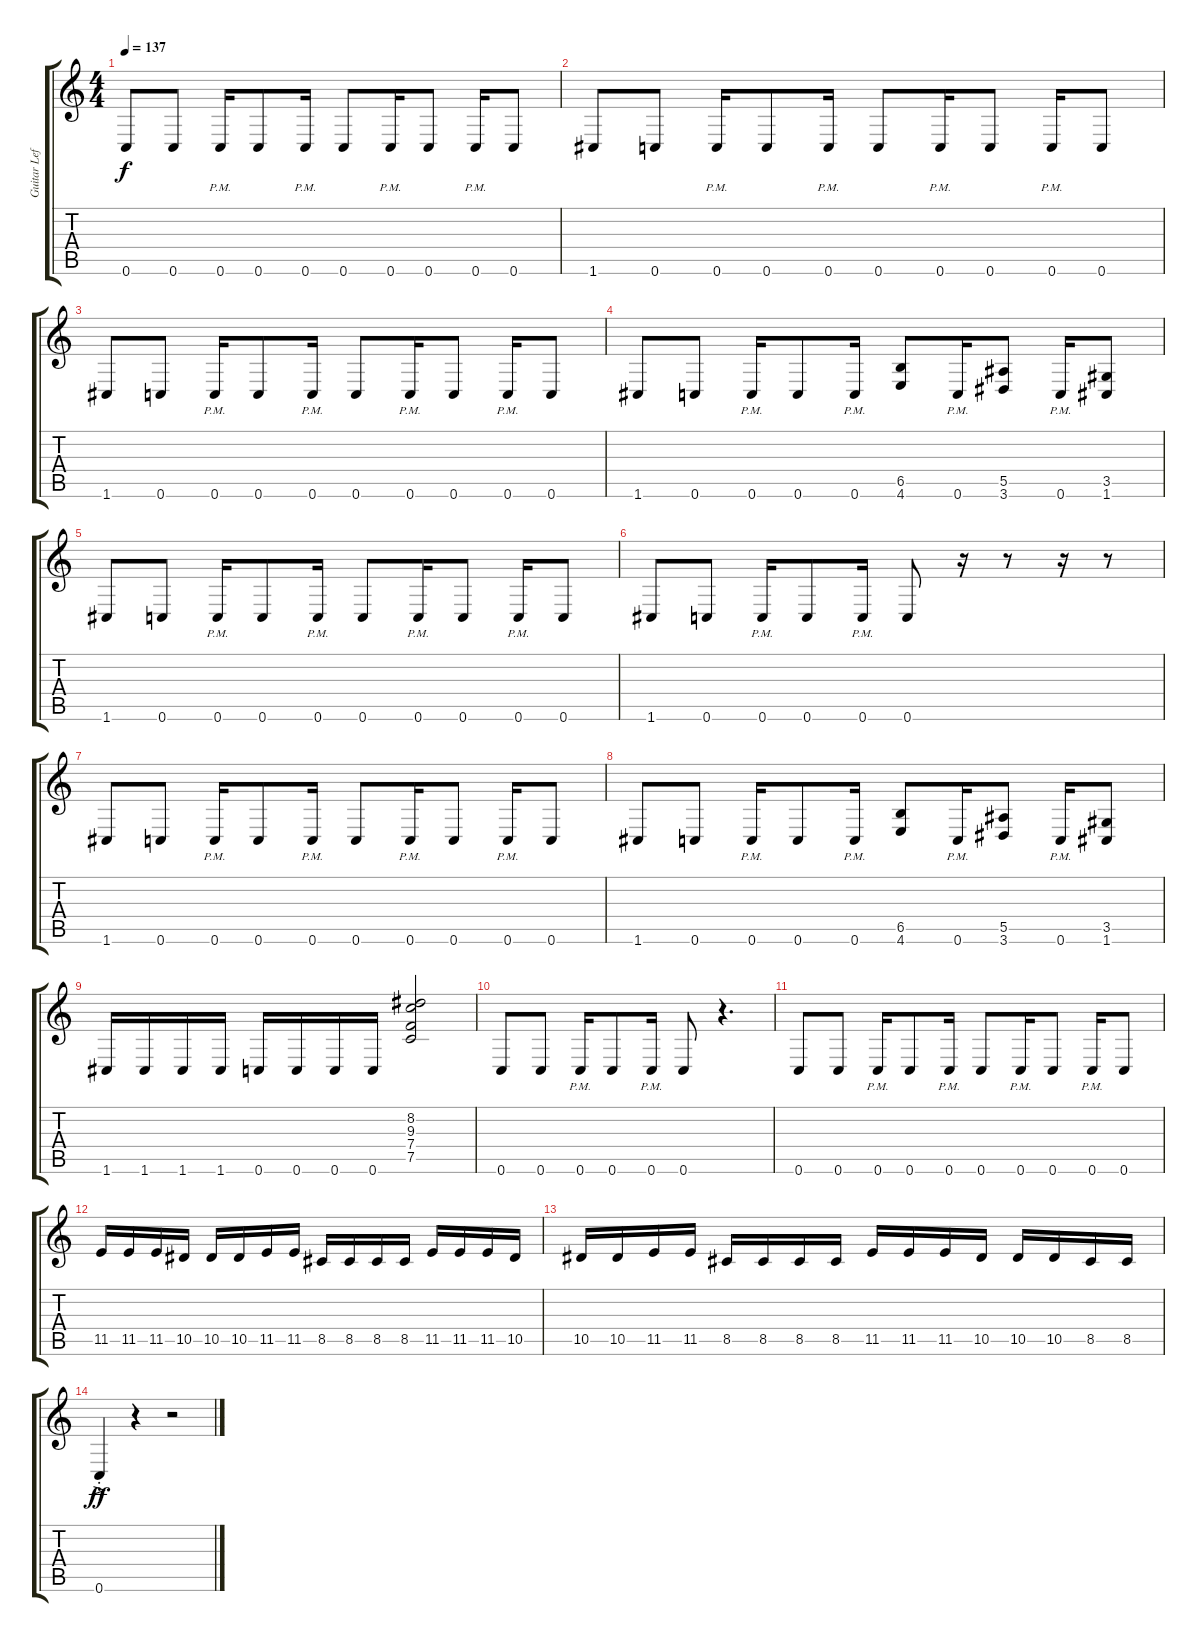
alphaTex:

\track ("Guitar Left" "Guitar Lef") {instrument distortionguitar}
\staff {score tabs}
\tuning (C4 G3 Eb3 Bb2 F2 C2) {hide}
\ts (4 4)
\tempo 137
\clef g2
\ks c
0.6.8{dy f} 0.6.8 0.6{pm}.16 0.6.8 0.6{pm}.16 0.6.8 0.6{pm}.16 0.6.8 0.6{pm}.16 0.6.8 |
1.6.8 0.6.8 0.6{pm}.16 0.6.8 0.6{pm}.16 0.6.8 0.6{pm}.16 0.6.8 0.6{pm}.16 0.6.8 |
1.6.8 0.6.8 0.6{pm}.16 0.6.8 0.6{pm}.16 0.6.8 0.6{pm}.16 0.6.8 0.6{pm}.16 0.6.8 |
1.6.8 0.6.8 0.6{pm}.16 0.6.8 0.6{pm}.16 (6.5 4.6).8 0.6{pm}.16 (5.5 3.6).8 0.6{pm}.16 (3.5 1.6).8 |
1.6.8 0.6.8 0.6{pm}.16 0.6.8 0.6{pm}.16 0.6.8 0.6{pm}.16 0.6.8 0.6{pm}.16 0.6.8 |
1.6.8 0.6.8 0.6{pm}.16 0.6.8 0.6{pm}.16 0.6.8 r.16 r.8 r.16 r.8 |
1.6.8 0.6.8 0.6{pm}.16 0.6.8 0.6{pm}.16 0.6.8 0.6{pm}.16 0.6.8 0.6{pm}.16 0.6.8 |
1.6.8 0.6.8 0.6{pm}.16 0.6.8 0.6{pm}.16 (6.5 4.6).8 0.6{pm}.16 (5.5 3.6).8 0.6{pm}.16 (3.5 1.6).8 |
1.6.16 1.6.16 1.6.16 1.6.16 0.6.16 0.6.16 0.6.16 0.6.16 (8.2 9.3 7.4 7.5).2 |
0.6.8 0.6.8 0.6{pm}.16 0.6.8 0.6{pm}.16 0.6.8 r.4{d} |
0.6.8 0.6.8 0.6{pm}.16 0.6.8 0.6{pm}.16 0.6.8 0.6{pm}.16 0.6.8 0.6{pm}.16 0.6.8 |
11.5.16 11.5.16 11.5.16 10.5.16 10.5.16 10.5.16 11.5.16 11.5.16 8.5.16 8.5.16 8.5.16 8.5.16 11.5.16 11.5.16 11.5.16 10.5.16 |
10.5.16 10.5.16 11.5.16 11.5.16 8.5.16 8.5.16 8.5.16 8.5.16 11.5.16 11.5.16 11.5.16 10.5.16 10.5.16 10.5.16 8.5.16 8.5.16 |
0.6{ac st}.4{dy ff} r.4 r.2
